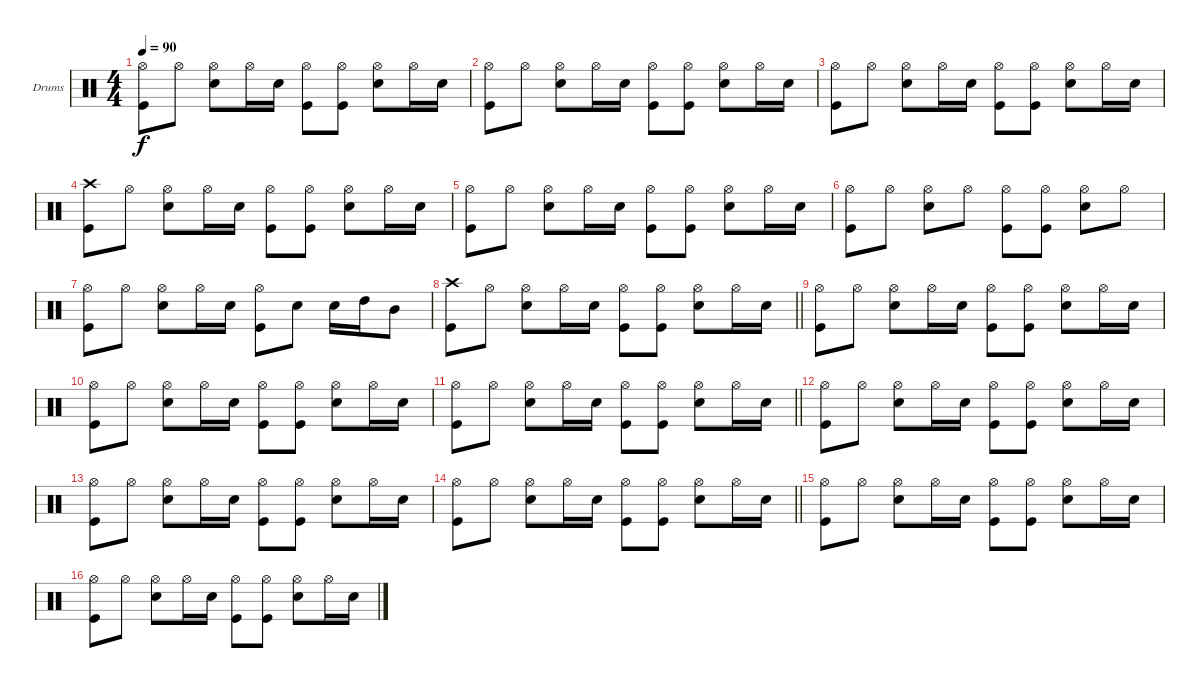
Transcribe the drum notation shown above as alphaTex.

\bracketExtendMode groupsimilarinstruments
\firstSystemTrackNameOrientation horizontal
\otherSystemsTrackNameOrientation horizontal
\track ("Drums" "Drums") {instrument percussion}
\staff {score}
\articulation defaults
\ts (4 4)
\tempo 90
\clef neutral
\ks c
("Hi-Hat (open)" "Kick (hit)").8{dy f} "Hi-Hat (open)".8 ("Hi-Hat (open)" "Snare (hit) 2").8 "Hi-Hat (open)".16 "Snare (hit) 2".16 ("Hi-Hat (open)" "Kick (hit)").8 ("Hi-Hat (open)" "Kick (hit)").8 ("Hi-Hat (open)" "Snare (hit) 2").8 "Hi-Hat (open)".16 "Snare (hit) 2".16 |
("Hi-Hat (open)" "Kick (hit)").8 "Hi-Hat (open)".8 ("Hi-Hat (open)" "Snare (hit) 2").8 "Hi-Hat (open)".16 "Snare (hit) 2".16 ("Hi-Hat (open)" "Kick (hit)").8 ("Hi-Hat (open)" "Kick (hit)").8 ("Hi-Hat (open)" "Snare (hit) 2").8 "Hi-Hat (open)".16 "Snare (hit) 2".16 |
("Hi-Hat (open)" "Kick (hit)").8 "Hi-Hat (open)".8 ("Hi-Hat (open)" "Snare (hit) 2").8 "Hi-Hat (open)".16 "Snare (hit) 2".16 ("Hi-Hat (open)" "Kick (hit)").8 ("Hi-Hat (open)" "Kick (hit)").8 ("Hi-Hat (open)" "Snare (hit) 2").8 "Hi-Hat (open)".16 "Snare (hit) 2".16 |
("Crash high (hit)" "Kick (hit)").8 "Hi-Hat (open)".8 ("Hi-Hat (open)" "Snare (hit) 2").8 "Hi-Hat (open)".16 "Snare (hit) 2".16 ("Hi-Hat (open)" "Kick (hit)").8 ("Hi-Hat (open)" "Kick (hit)").8 ("Hi-Hat (open)" "Snare (hit) 2").8 "Hi-Hat (open)".16 "Snare (hit) 2".16 |
("Hi-Hat (open)" "Kick (hit)").8 "Hi-Hat (open)".8 ("Hi-Hat (open)" "Snare (hit) 2").8 "Hi-Hat (open)".16 "Snare (hit) 2".16 ("Hi-Hat (open)" "Kick (hit)").8 ("Hi-Hat (open)" "Kick (hit)").8 ("Hi-Hat (open)" "Snare (hit) 2").8 "Hi-Hat (open)".16 "Snare (hit) 2".16 |
("Hi-Hat (open)" "Kick (hit)").8 "Hi-Hat (open)".8 ("Hi-Hat (open)" "Snare (hit) 2").8 "Hi-Hat (open)".8 ("Hi-Hat (open)" "Kick (hit)").8 ("Hi-Hat (open)" "Kick (hit)").8 ("Hi-Hat (open)" "Snare (hit) 2").8 "Hi-Hat (open)".8 |
("Hi-Hat (open)" "Kick (hit)").8 "Hi-Hat (open)".8 ("Hi-Hat (open)" "Snare (hit) 2").8 "Hi-Hat (open)".16 "Snare (hit) 2".16 ("Hi-Hat (open)" "Kick (hit)").8 "Snare (hit) 2".8 "Snare (hit) 2".16 "High Tom (hit)".16 "Mid Tom (hit)".8 |
\barLineRight lightlight
("Crash high (hit)" "Kick (hit)").8 "Hi-Hat (open)".8 ("Hi-Hat (open)" "Snare (hit) 2").8 "Hi-Hat (open)".16 "Snare (hit) 2".16 ("Hi-Hat (open)" "Kick (hit)").8 ("Hi-Hat (open)" "Kick (hit)").8 ("Hi-Hat (open)" "Snare (hit) 2").8 "Hi-Hat (open)".16 "Snare (hit) 2".16 |
("Hi-Hat (open)" "Kick (hit)").8 "Hi-Hat (open)".8 ("Hi-Hat (open)" "Snare (hit) 2").8 "Hi-Hat (open)".16 "Snare (hit) 2".16 ("Hi-Hat (open)" "Kick (hit)").8 ("Hi-Hat (open)" "Kick (hit)").8 ("Hi-Hat (open)" "Snare (hit) 2").8 "Hi-Hat (open)".16 "Snare (hit) 2".16 |
("Hi-Hat (open)" "Kick (hit)").8 "Hi-Hat (open)".8 ("Hi-Hat (open)" "Snare (hit) 2").8 "Hi-Hat (open)".16 "Snare (hit) 2".16 ("Hi-Hat (open)" "Kick (hit)").8 ("Hi-Hat (open)" "Kick (hit)").8 ("Hi-Hat (open)" "Snare (hit) 2").8 "Hi-Hat (open)".16 "Snare (hit) 2".16 |
\barLineRight lightlight
("Hi-Hat (open)" "Kick (hit)").8 "Hi-Hat (open)".8 ("Hi-Hat (open)" "Snare (hit) 2").8 "Hi-Hat (open)".16 "Snare (hit) 2".16 ("Hi-Hat (open)" "Kick (hit)").8 ("Hi-Hat (open)" "Kick (hit)").8 ("Hi-Hat (open)" "Snare (hit) 2").8 "Hi-Hat (open)".16 "Snare (hit) 2".16 |
("Hi-Hat (open)" "Kick (hit)").8 "Hi-Hat (open)".8 ("Hi-Hat (open)" "Snare (hit) 2").8 "Hi-Hat (open)".16 "Snare (hit) 2".16 ("Hi-Hat (open)" "Kick (hit)").8 ("Hi-Hat (open)" "Kick (hit)").8 ("Hi-Hat (open)" "Snare (hit) 2").8 "Hi-Hat (open)".16 "Snare (hit) 2".16 |
("Hi-Hat (open)" "Kick (hit)").8 "Hi-Hat (open)".8 ("Hi-Hat (open)" "Snare (hit) 2").8 "Hi-Hat (open)".16 "Snare (hit) 2".16 ("Hi-Hat (open)" "Kick (hit)").8 ("Hi-Hat (open)" "Kick (hit)").8 ("Hi-Hat (open)" "Snare (hit) 2").8 "Hi-Hat (open)".16 "Snare (hit) 2".16 |
\barLineRight lightlight
("Hi-Hat (open)" "Kick (hit)").8 "Hi-Hat (open)".8 ("Hi-Hat (open)" "Snare (hit) 2").8 "Hi-Hat (open)".16 "Snare (hit) 2".16 ("Hi-Hat (open)" "Kick (hit)").8 ("Hi-Hat (open)" "Kick (hit)").8 ("Hi-Hat (open)" "Snare (hit) 2").8 "Hi-Hat (open)".16 "Snare (hit) 2".16 |
("Hi-Hat (open)" "Kick (hit)").8 "Hi-Hat (open)".8 ("Hi-Hat (open)" "Snare (hit) 2").8 "Hi-Hat (open)".16 "Snare (hit) 2".16 ("Hi-Hat (open)" "Kick (hit)").8 ("Hi-Hat (open)" "Kick (hit)").8 ("Hi-Hat (open)" "Snare (hit) 2").8 "Hi-Hat (open)".16 "Snare (hit) 2".16 |
("Hi-Hat (open)" "Kick (hit)").8 "Hi-Hat (open)".8 ("Hi-Hat (open)" "Snare (hit) 2").8 "Hi-Hat (open)".16 "Snare (hit) 2".16 ("Hi-Hat (open)" "Kick (hit)").8 ("Hi-Hat (open)" "Kick (hit)").8 ("Hi-Hat (open)" "Snare (hit) 2").8 "Hi-Hat (open)".16 "Snare (hit) 2".16
